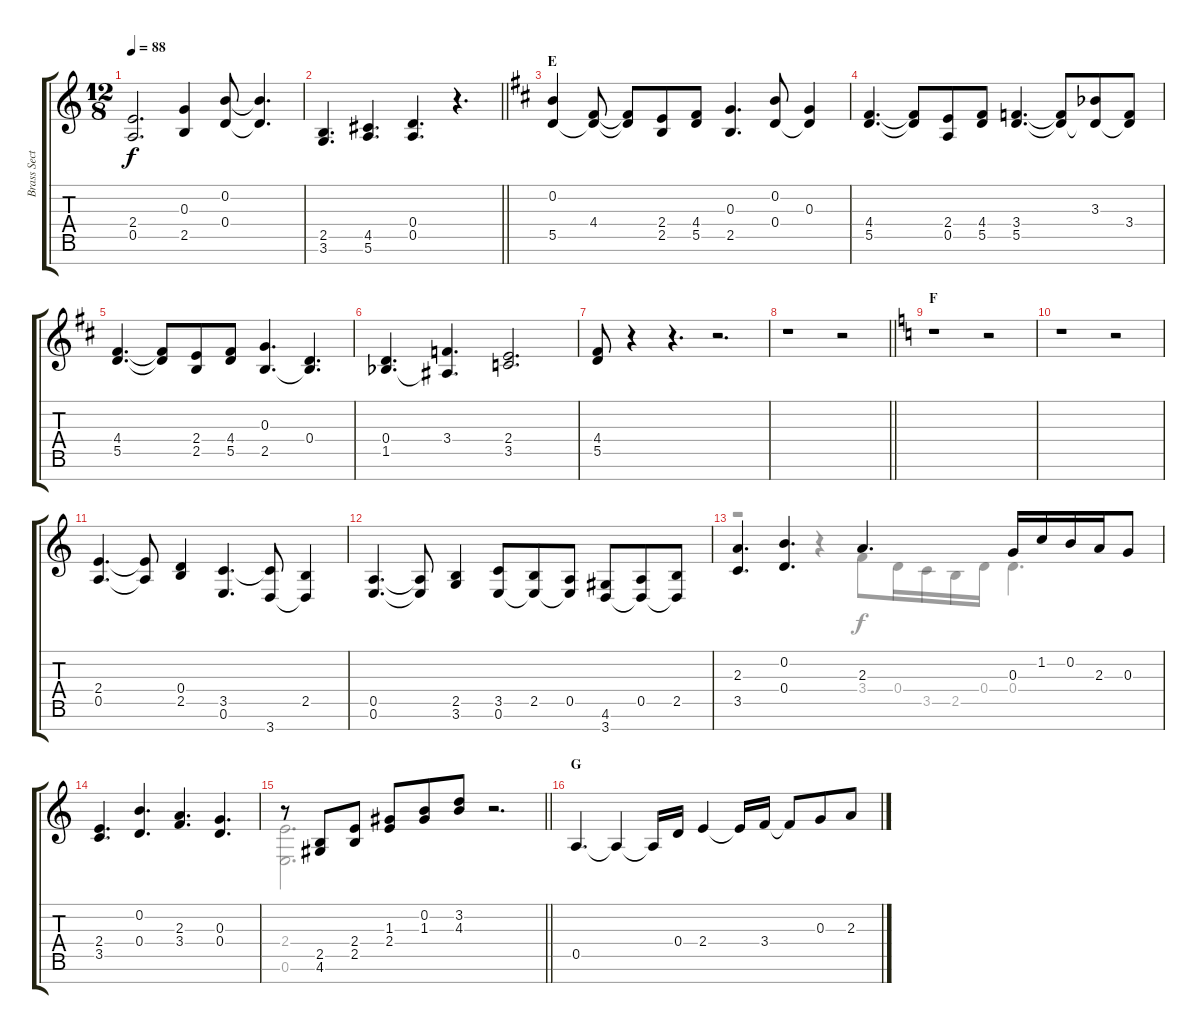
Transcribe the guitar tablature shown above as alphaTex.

\track ("Brass Section" "Brass Sect") {instrument frenchhorn}
\staff {score tabs}
\tuning (E5 B4 G4 D4 A3 E3 B2) {hide}
\voice
\ts (12 8)
\tempo 88
\clef g2
\ks c
(2.4 0.5).2{d dy f} (0.3 2.5).4 (0.2 0.4).8 (0.2{t} 0.4{t}).4{d} |
\barLineRight lightlight
(2.5 3.6).4{d} (4.5 5.6).4{d} (0.4 0.5).4{d} r.4{d} |
\section ("" "E")
\ks d
(0.2 5.5).4 (4.4 5.5{t}).8 (4.4{t} 5.5{t}).8 (2.4 2.5).8 (4.4 5.5).8 (0.3 2.5).4{d} (0.2 0.4).8 (0.3 0.4{t}).4 |
(4.4 5.5).4{d} (4.4{t} 5.5{t}).8 (2.4 0.5).8 (4.4 5.5).8 (3.4 5.5).4{d} (3.4{t} 5.5{t}).8 (3.3{acc b} 5.5{t}).8 (3.4 5.5{t}).8 |
(4.4 5.5).4{d} (4.4{t} 5.5{t}).8 (2.4 2.5).8 (4.4 5.5).8 (0.3 2.5).4{d} (0.4 2.5{t}).4{d} |
(0.4 1.5{acc b}).4{d} (3.4 1.5{t}).4{d} (2.4 3.5).2{d} |
(4.4 5.5).8 r.4 r.4{d} r.2{d} |
\barLineRight lightlight
r.1 r.2 |
\section ("" "F")
\ks c
r.1 r.2 |
r.1 r.2 |
(2.4 0.5).4{d} (2.4{t} 0.5{t}).8 (0.4 2.5).4 (3.5 0.6).4{d} (3.5{t} 3.7).8 (2.5 3.7{t}).4 |
(0.5 0.6).4{d} (0.5{t} 0.6{t}).8 (2.5 3.6).4 (3.5 0.6).8 (2.5 0.6{t}).8 (0.5 0.6{t}).8 (4.6 3.7).8 (0.5 3.7{t}).8 (2.5 3.7{t}).8 |
(2.3 3.5).4{d} (0.2 0.4).4{d} 2.3.4{d} 0.3.16 1.2.16 0.2.16 2.3.16 0.3.8 |
(2.4 3.5).4{d} (0.2 0.4).4{d} (2.3 3.4).4{d} (0.3 0.4).4{d} |
\barLineRight lightlight
r.8 (2.5 4.6).8 (2.4 2.5).8 (1.3 2.4).8 (0.2 1.3).8 (3.2 4.3).8 r.2{d} |
\section ("" "G")
0.5.4{d} 0.5{t}.4 0.5{t}.16 0.4.16 2.4.4 2.4{t}.16 3.4.16 3.4{t}.8 0.3.8 2.3.8
\voice
\clef g2
\ottava regular
\simile none
\ks c
|
\barLineRight lightlight
|
\ks d
|
|
|
|
|
\barLineRight lightlight
|
\ks c
|
|
|
|
r.2 r.4 3.4.8 0.4.16 3.5.16 2.5.16 0.4.16 0.4.4{d} |
|
\barLineRight lightlight
(2.4 0.6).2{d} r.2{d} |
